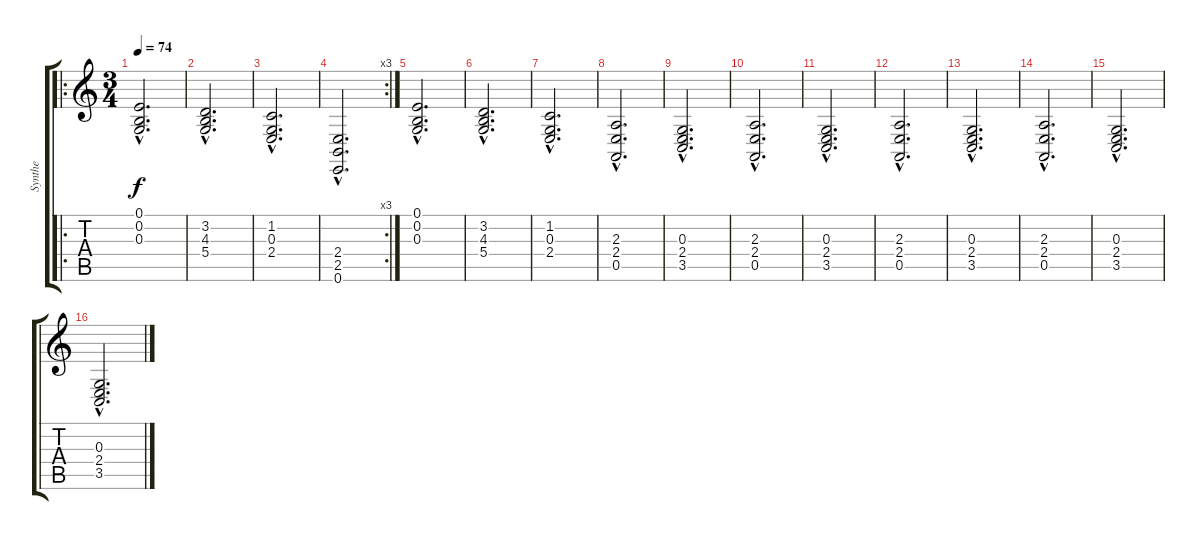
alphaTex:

\track ("Synthe" "Synthe") {instrument stringensemble2}
\staff {score tabs}
\tuning (E4 B3 G3 D3 A2 E2) {hide}
\ro
\ts (3 4)
\tempo 74
\clef g2
\ks c
(0.1{hac} 0.2{hac} 0.3{hac}).2{d dy f} |
(3.2{hac} 4.3{hac} 5.4{hac}).2{d} |
(1.2{hac} 0.3{hac} 2.4{hac}).2{d} |
\rc 3
(2.4{hac} 2.5{hac} 0.6{hac}).2{d} |
(0.1{hac} 0.2{hac} 0.3{hac}).2{d} |
(3.2{hac} 4.3{hac} 5.4{hac}).2{d} |
(1.2{hac} 0.3{hac} 2.4{hac}).2{d} |
(2.3{hac} 2.4{hac} 0.5{hac}).2{d} |
(0.3{hac} 2.4{hac} 3.5{hac}).2{d} |
(2.3{hac} 2.4{hac} 0.5{hac}).2{d} |
(0.3{hac} 2.4{hac} 3.5{hac}).2{d} |
(2.3{hac} 2.4{hac} 0.5{hac}).2{d} |
(0.3{hac} 2.4{hac} 3.5{hac}).2{d} |
(2.3{hac} 2.4{hac} 0.5{hac}).2{d} |
(0.3{hac} 2.4{hac} 3.5{hac}).2{d} |
(0.3{hac} 2.4{hac} 3.5{hac}).2{d}
